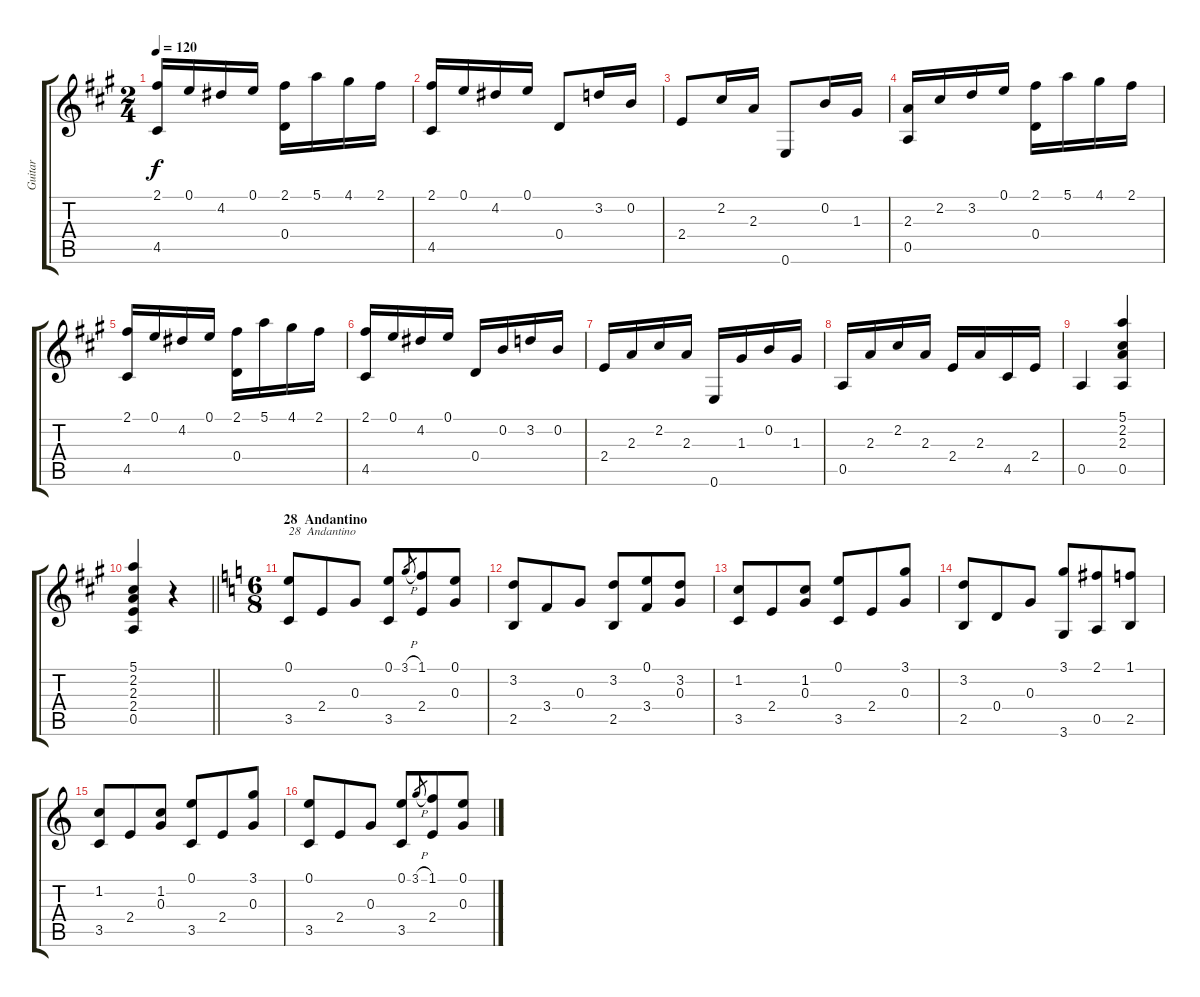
\track ("Guitar" "Guitar") {instrument acousticguitarnylon}
\staff {score tabs}
\tuning (E4 B3 G3 D3 A2 E2) {hide}
\ts (2 4)
\tempo 120
\clef g2
\ks a
(2.1 4.5).16{dy f} 0.1.16 4.2.16 0.1.16 (2.1 0.4).16 5.1.16 4.1.16 2.1.16 |
(2.1 4.5).16 0.1.16 4.2.16 0.1.16 0.4.8 3.2.16 0.2.16 |
2.4.8 2.2.16 2.3.16 0.6.8 0.2.16 1.3.16 |
(2.3 0.5).16 2.2.16 3.2.16 0.1.16 (2.1 0.4).16 5.1.16 4.1.16 2.1.16 |
(2.1 4.5).16 0.1.16 4.2.16 0.1.16 (2.1 0.4).16 5.1.16 4.1.16 2.1.16 |
(2.1 4.5).16 0.1.16 4.2.16 0.1.16 0.4.16 0.2.16 3.2.16 0.2.16 |
2.4.16 2.3.16 2.2.16 2.3.16 0.6.16 1.3.16 0.2.16 1.3.16 |
0.5.16 2.3.16 2.2.16 2.3.16 2.4.16 2.3.16 4.5.16 2.4.16 |
0.5.4 (5.1 2.2 2.3 0.5).4 |
\barLineRight lightlight
(5.1 2.2 2.3 2.4 0.5).4 r.4 |
\ts (6 8)
\section ("" "28  Andantino")
\ks c
(0.1 3.5).8{txt "28  Andantino"} 2.4.8 0.3.8 (0.1 3.5).8 3.1{h}.8{gr} (1.1 2.4).8 (0.1 0.3).8 |
(3.2 2.5).8 3.4.8 0.3.8 (3.2 2.5).8 (0.1 3.4).8 (3.2 0.3).8 |
(1.2 3.5).8 2.4.8 (1.2 0.3).8 (0.1 3.5).8 2.4.8 (3.1 0.3).8 |
(3.2 2.5).8 0.4.8 0.3.8 (3.1 3.6).8 (2.1 0.5).8 (1.1 2.5).8 |
(1.2 3.5).8 2.4.8 (1.2 0.3).8 (0.1 3.5).8 2.4.8 (3.1 0.3).8 |
(0.1 3.5).8 2.4.8 0.3.8 (0.1 3.5).8 3.1{h}.8{gr} (1.1 2.4).8 (0.1 0.3).8
